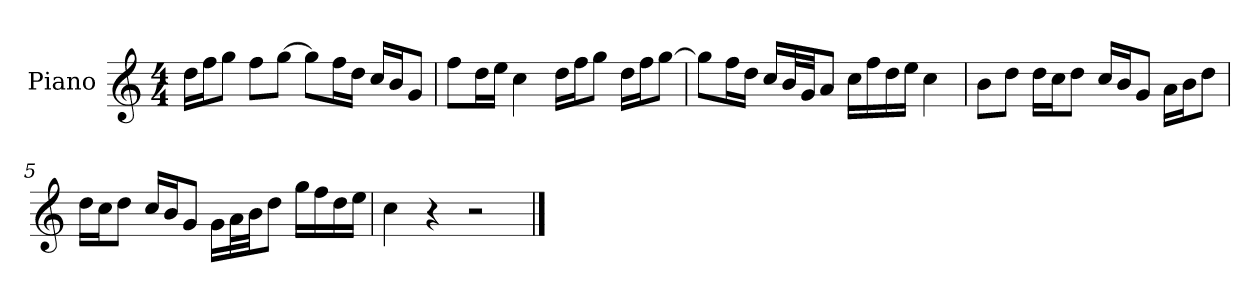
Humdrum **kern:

**kern
*part1
*staff1
*I"Piano
*I'P-no
*clefG2
*k[]
*M4/4
*MM90
=1
16dd\LL
16ff\J
8gg\J
8ff\L
[8gg\J
8gg\L]
16ff\L
16dd\JJ
16cc/LL
16b/J
8g/J
=2
8ff\L
16dd\L
16ee\JJ
4cc\
16dd\LL
16ff\J
8gg\J
16dd\LL
16ff\J
[8gg\J
=3
8gg\L]
16ff\L
16dd\JJ
16cc/LL
32b/L
32g/JJ
8a/J
16cc\LL
16ff\
16dd\
16ee\JJ
4cc\
!!LO:LB:g=z
=4
8b\L
8dd\J
16dd\LL
16cc\J
8dd\J
16cc/LL
16b/J
8g/J
16a\LL
16b\J
8dd\J
=5
16dd\LL
16cc\J
8dd\J
16cc/LL
16b/J
8g/J
16g\LL
32a\L
32b\JJ
8dd\J
16gg\LL
16ff\
16dd\
16ee\JJ
=6
4cc\
4r
2r
==
*-
